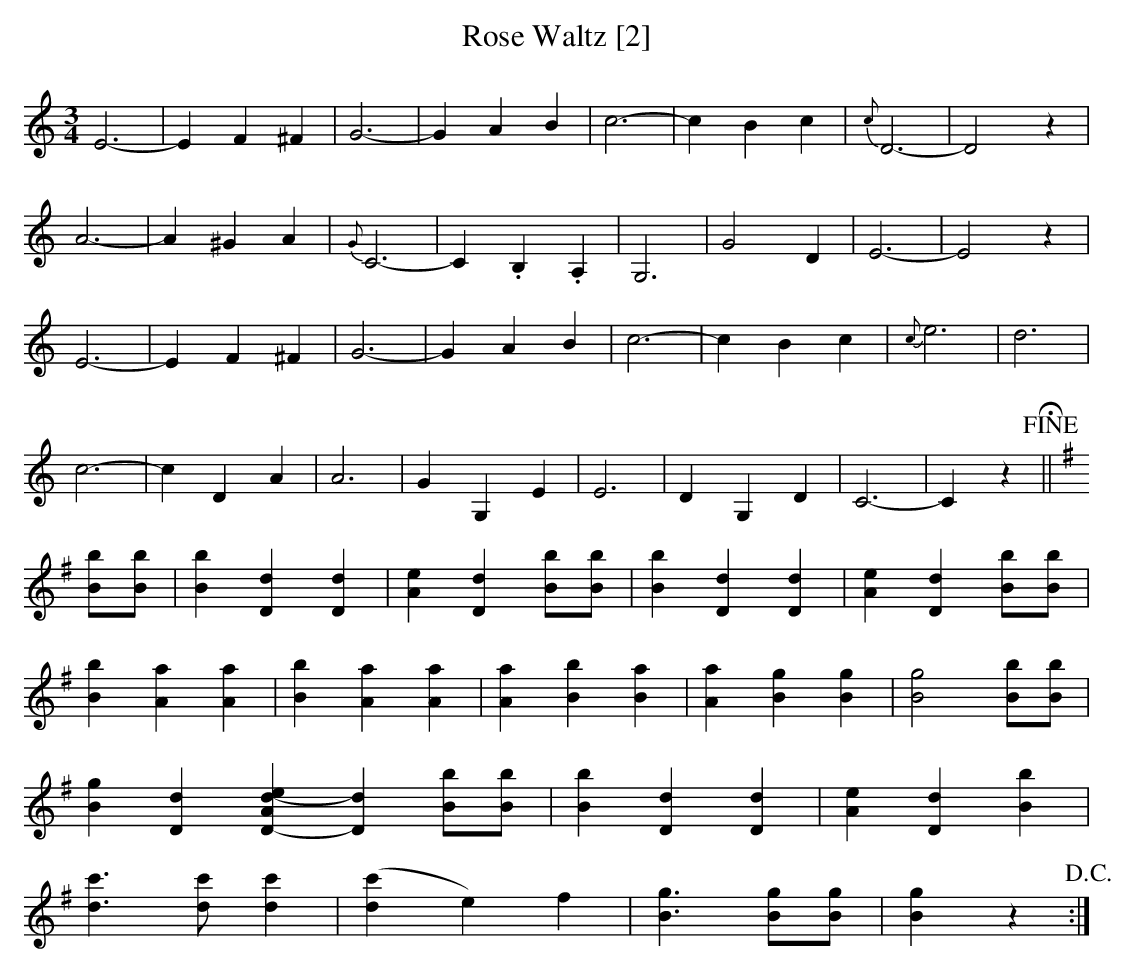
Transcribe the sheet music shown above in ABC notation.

X:1
T:Rose Waltz [2]
M:3/4
L:1/8
K:C
E6-|E2F2^F2|G6-|G2 A2 B2|c6-|c2 B2c2|{c}D6-|D4z2|
A6-|A2^G2 A2|{G}C6-|C2.B,2.A,2|G,6|G4 D2|E6-|E4z2|
E6-|E2F2^F2|G6-|G2A2B2|c6-|c2B2c2|{c}e6-|d6|
c6-|c2D2A2|A6|G2G,2-E2|E6|D2G,2D2|C6-|C2z2!fine!!fermata!||
K:G
[Bb][Bb]|[B2b2][D2d2][D2d2]|[A2e2]-[D2d2] [Bb][Bb]|[B2b2][D2d2][D2d2]|[A2e2]-[D2d2][Bb][Bb]|
[B2b2]-[A2a2][A2a2]|[B2b2]-[A2a2][A2a2]|[A2a2]-[B2b2] [B2a2]|[A2a2][B2g2][B2g2]|[B4g4][Bb][Bb]|
[B2g2]-[D2d2][D2d2|[A2e2]-[D2d2][Bb][Bb]|[B2b2]-[D2d2][D2d2]|[A2e2]-[D2d2][B2b2]|
[d3c'3][dc'][d2c'2]|([d2c'2]e2)f2|[B3g3][Bg][Bg]|[B2g2]z2!D.C.!:|
